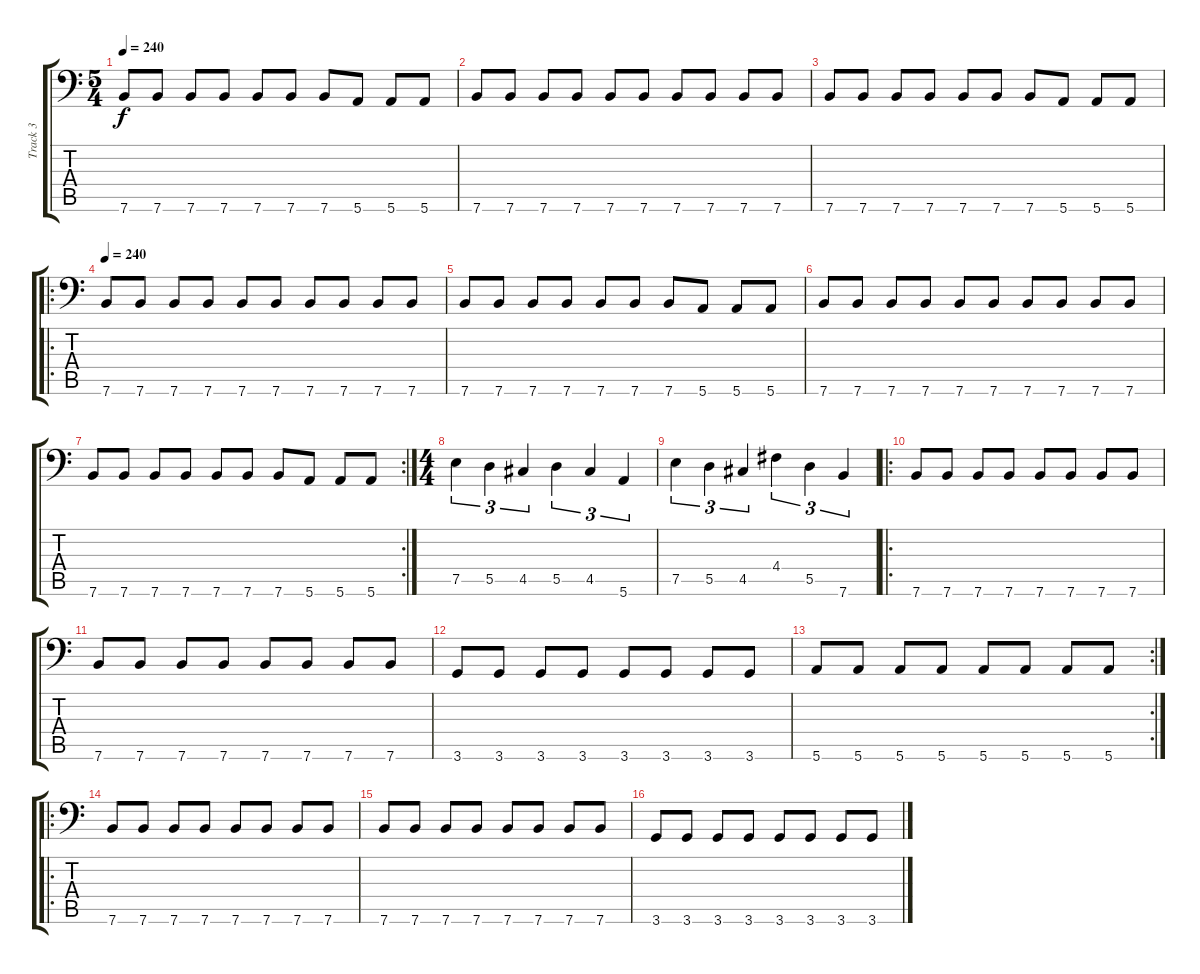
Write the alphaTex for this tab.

\track ("Track 3" "Track 3") {instrument electricbassfinger}
\staff {score tabs}
\tuning (E3 B2 G2 D2 A1 E1) {hide}
\ts (5 4)
\tempo 240
\clef f4
\ks c
7.6.8{dy f} 7.6.8 7.6.8 7.6.8 7.6.8 7.6.8 7.6.8 5.6.8 5.6.8 5.6.8 |
7.6.8 7.6.8 7.6.8 7.6.8 7.6.8 7.6.8 7.6.8 7.6.8 7.6.8 7.6.8 |
7.6.8 7.6.8 7.6.8 7.6.8 7.6.8 7.6.8 7.6.8 5.6.8 5.6.8 5.6.8 |
\ro
\tempo 240
7.6.8 7.6.8 7.6.8 7.6.8 7.6.8 7.6.8 7.6.8 7.6.8 7.6.8 7.6.8 |
7.6.8 7.6.8 7.6.8 7.6.8 7.6.8 7.6.8 7.6.8 5.6.8 5.6.8 5.6.8 |
7.6.8 7.6.8 7.6.8 7.6.8 7.6.8 7.6.8 7.6.8 7.6.8 7.6.8 7.6.8 |
\rc 2
7.6.8 7.6.8 7.6.8 7.6.8 7.6.8 7.6.8 7.6.8 5.6.8 5.6.8 5.6.8 |
\ts (4 4)
7.5.4{tu (3 2)} 5.5.4{tu (3 2)} 4.5.4{tu (3 2)} 5.5.4{tu (3 2)} 4.5.4{tu (3 2)} 5.6.4{tu (3 2)} |
7.5.4{tu (3 2)} 5.5.4{tu (3 2)} 4.5.4{tu (3 2)} 4.4.4{tu (3 2)} 5.5.4{tu (3 2)} 7.6.4{tu (3 2)} |
\ro
7.6.8 7.6.8 7.6.8 7.6.8 7.6.8 7.6.8 7.6.8 7.6.8 |
7.6.8 7.6.8 7.6.8 7.6.8 7.6.8 7.6.8 7.6.8 7.6.8 |
3.6.8 3.6.8 3.6.8 3.6.8 3.6.8 3.6.8 3.6.8 3.6.8 |
\rc 2
5.6.8 5.6.8 5.6.8 5.6.8 5.6.8 5.6.8 5.6.8 5.6.8 |
\ro
7.6.8 7.6.8 7.6.8 7.6.8 7.6.8 7.6.8 7.6.8 7.6.8 |
7.6.8 7.6.8 7.6.8 7.6.8 7.6.8 7.6.8 7.6.8 7.6.8 |
3.6.8 3.6.8 3.6.8 3.6.8 3.6.8 3.6.8 3.6.8 3.6.8
